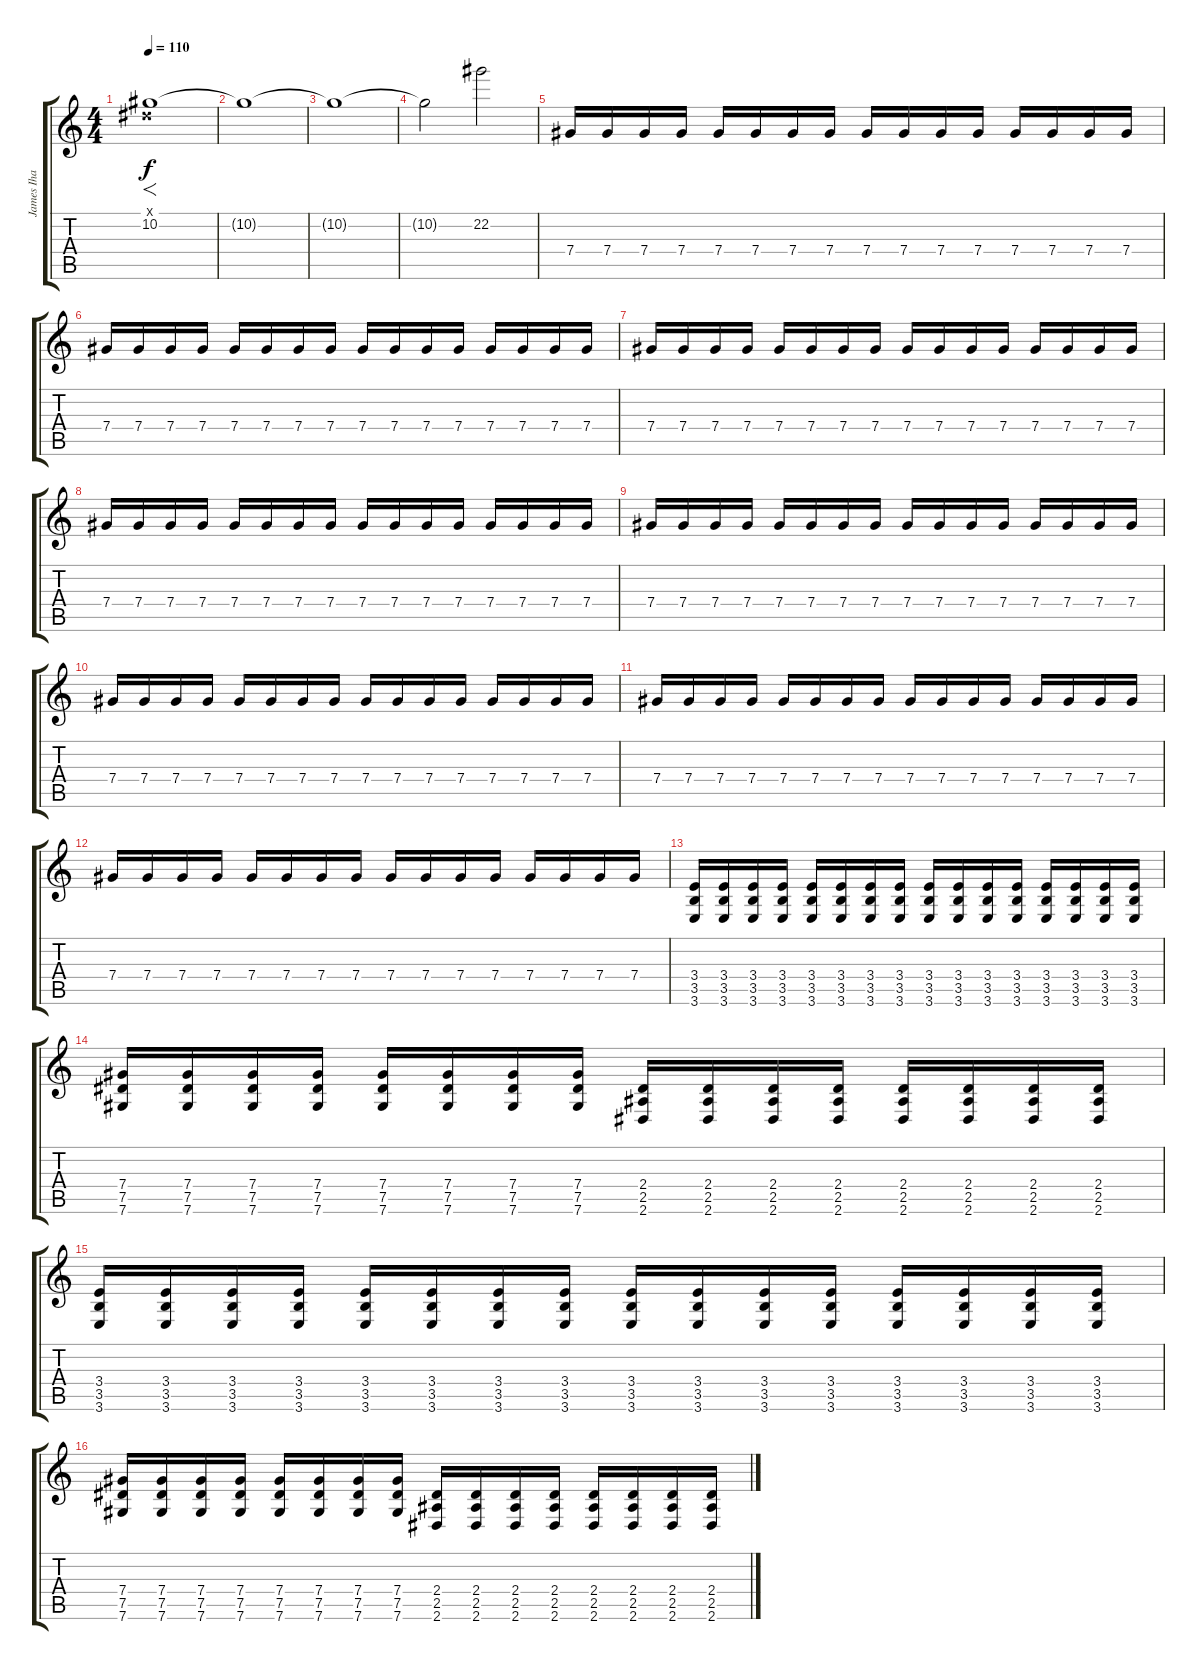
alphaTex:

\track ("James Iha" "James Iha") {instrument distortionguitar}
\staff {score tabs}
\tuning (Eb4 Bb3 Gb3 Db3 Ab2 Db2) {hide}
\ts (4 4)
\tempo 110
\clef g2
\ks c
(0.1{x} 10.2).1{f dy f instrument guitarharmonics} |
10.2{t}.1 |
10.2{t}.1 |
10.2{t}.2 22.2.2{volume 16 instrument distortionguitar} |
7.4.16 7.4.16 7.4.16 7.4.16 7.4.16 7.4.16 7.4.16 7.4.16 7.4.16 7.4.16 7.4.16 7.4.16 7.4.16 7.4.16 7.4.16 7.4.16 |
7.4.16 7.4.16 7.4.16 7.4.16 7.4.16 7.4.16 7.4.16 7.4.16 7.4.16 7.4.16 7.4.16 7.4.16 7.4.16 7.4.16 7.4.16 7.4.16 |
7.4.16 7.4.16 7.4.16 7.4.16 7.4.16 7.4.16 7.4.16 7.4.16 7.4.16 7.4.16 7.4.16 7.4.16 7.4.16 7.4.16 7.4.16 7.4.16 |
7.4.16 7.4.16 7.4.16 7.4.16 7.4.16 7.4.16 7.4.16 7.4.16 7.4.16 7.4.16 7.4.16 7.4.16 7.4.16 7.4.16 7.4.16 7.4.16 |
7.4.16 7.4.16 7.4.16 7.4.16 7.4.16 7.4.16 7.4.16 7.4.16 7.4.16 7.4.16 7.4.16 7.4.16 7.4.16 7.4.16 7.4.16 7.4.16 |
7.4.16 7.4.16 7.4.16 7.4.16 7.4.16 7.4.16 7.4.16 7.4.16 7.4.16 7.4.16 7.4.16 7.4.16 7.4.16 7.4.16 7.4.16 7.4.16 |
7.4.16 7.4.16 7.4.16 7.4.16 7.4.16 7.4.16 7.4.16 7.4.16 7.4.16 7.4.16 7.4.16 7.4.16 7.4.16 7.4.16 7.4.16 7.4.16 |
7.4.16 7.4.16 7.4.16 7.4.16 7.4.16 7.4.16 7.4.16 7.4.16 7.4.16 7.4.16 7.4.16 7.4.16 7.4.16 7.4.16 7.4.16 7.4.16 |
(3.4 3.5 3.6).16 (3.4 3.5 3.6).16 (3.4 3.5 3.6).16 (3.4 3.5 3.6).16 (3.4 3.5 3.6).16 (3.4 3.5 3.6).16 (3.4 3.5 3.6).16 (3.4 3.5 3.6).16 (3.4 3.5 3.6).16 (3.4 3.5 3.6).16 (3.4 3.5 3.6).16 (3.4 3.5 3.6).16 (3.4 3.5 3.6).16 (3.4 3.5 3.6).16 (3.4 3.5 3.6).16 (3.4 3.5 3.6).16 |
(7.4 7.5 7.6).16 (7.4 7.5 7.6).16 (7.4 7.5 7.6).16 (7.4 7.5 7.6).16 (7.4 7.5 7.6).16 (7.4 7.5 7.6).16 (7.4 7.5 7.6).16 (7.4 7.5 7.6).16 (2.4 2.5 2.6).16 (2.4 2.5 2.6).16 (2.4 2.5 2.6).16 (2.4 2.5 2.6).16 (2.4 2.5 2.6).16 (2.4 2.5 2.6).16 (2.4 2.5 2.6).16 (2.4 2.5 2.6).16 |
(3.4 3.5 3.6).16 (3.4 3.5 3.6).16 (3.4 3.5 3.6).16 (3.4 3.5 3.6).16 (3.4 3.5 3.6).16 (3.4 3.5 3.6).16 (3.4 3.5 3.6).16 (3.4 3.5 3.6).16 (3.4 3.5 3.6).16 (3.4 3.5 3.6).16 (3.4 3.5 3.6).16 (3.4 3.5 3.6).16 (3.4 3.5 3.6).16 (3.4 3.5 3.6).16 (3.4 3.5 3.6).16 (3.4 3.5 3.6).16 |
(7.4 7.5 7.6).16 (7.4 7.5 7.6).16 (7.4 7.5 7.6).16 (7.4 7.5 7.6).16 (7.4 7.5 7.6).16 (7.4 7.5 7.6).16 (7.4 7.5 7.6).16 (7.4 7.5 7.6).16 (2.4 2.5 2.6).16 (2.4 2.5 2.6).16 (2.4 2.5 2.6).16 (2.4 2.5 2.6).16 (2.4 2.5 2.6).16 (2.4 2.5 2.6).16 (2.4 2.5 2.6).16 (2.4 2.5 2.6).16
